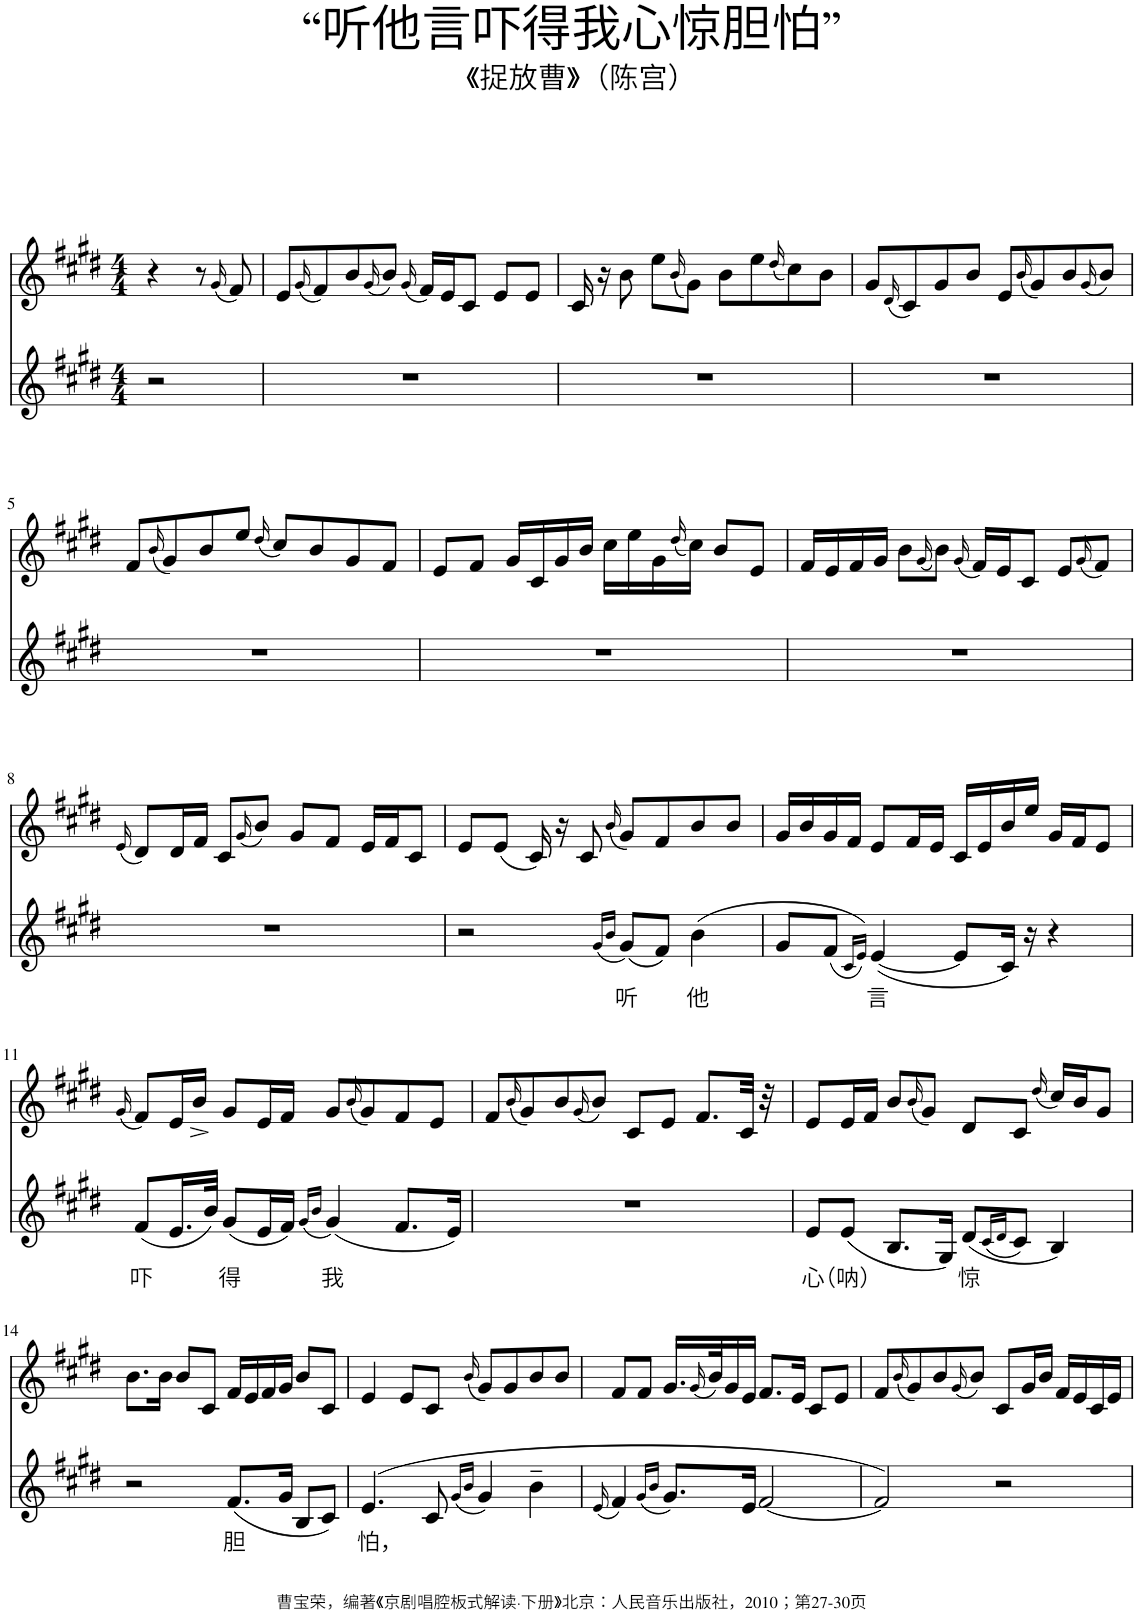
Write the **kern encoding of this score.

**kern	**text	**kern
*part2	*part2	*part1
*staff2	*staff2	*staff1
*I"Piano	*	*I"Piano
*I'Pno	*	*I'Pno
*clefG2	*	*clefG2
*k[f#c#g#d#]	*	*k[f#c#g#d#]
*M4/4	*	*M4/4
=1	=1	=1
2r	.	4r
.	.	8r
.	.	(16qg#/
.	.	8f#/)
=2	=2	=2
1r	.	8e/L
.	.	(16qg#/
.	.	8f#/)
.	.	8b/
.	.	(16qg#/
.	.	8b/J)
.	.	(16qg#/
.	.	16f#/LL)
.	.	16e/J
.	.	8c#/J
.	.	8e/L
.	.	8e/J
=3	=3	=3
1r	.	16c#/
.	.	16r
.	.	8b\
.	.	8ee\L
.	.	(16qb/
.	.	8g#\J)
.	.	8b\L
.	.	8ee\
.	.	(16qdd#/
.	.	8cc#\)
.	.	8b\J
=4	=4	=4
1r	.	8g#/L
.	.	(16qd#/
.	.	8c#/)
.	.	8g#/
.	.	8b/J
.	.	8e/L
.	.	(16qb/
.	.	8g#/)
.	.	8b/
.	.	(16qg#/
.	.	8b/J)
!!LO:LB:g=z
=5	=5	=5
1r	.	8f#/L
.	.	(16qb/
.	.	8g#/)
.	.	8b/
.	.	8ee/J
.	.	(16qdd#/
.	.	8cc#/L)
.	.	8b/
.	.	8g#/
.	.	8f#/J
=6	=6	=6
1r	.	8e/L
.	.	8f#/J
.	.	16g#/LL
.	.	16c#/
.	.	16g#/
.	.	16b/JJ
.	.	16cc#\LL
.	.	16ee\
.	.	16g#\
.	.	(16qdd#/
.	.	16cc#\JJ)
.	.	8b/L
.	.	8e/J
=7	=7	=7
1r	.	16f#/LL
.	.	16e/
.	.	16f#/
.	.	16g#/JJ
.	.	8b\L
.	.	(16qg#/
.	.	8b\J)
.	.	(16qg#/
.	.	16f#/LL)
.	.	16e/J
.	.	8c#/J
.	.	8e/L
.	.	(16qg#/
.	.	8f#/J)
!!LO:LB:g=z
=8	=8	=8
.	.	(16qe/
1r	.	8d#/L)
.	.	16d#/L
.	.	16f#/JJ
.	.	8c#/L
.	.	(16qg#/
.	.	8b/J)
.	.	8g#/L
.	.	8f#/J
.	.	16e/LL
.	.	16f#/J
.	.	8c#/J
=9	=9	=9
2r	.	8e/L
.	.	(8e/J
.	.	16c#/)
.	.	16r
.	.	8c#/
(16qg#/LL	.	.
16qb/JJ	.	(16qb/
!	!LO:LY:b	!
(8g#/L)	听	8g#/L)
8f#/J)	.	8f#/
!	!LO:LY:b	!
(4b\	他	8b/
.	.	8b/J
=10	=10	=10
8g#/L	.	16g#/LL
.	.	16b/
(8f#/J	.	16g#/
.	.	16f#/JJ
16qc#/LL	.	.
16qe/JJ))	.	.
!	!LO:LY:b	!
([4e/	言	8e/L
.	.	16f#/L
.	.	16e/JJ
8e/L]	.	16c#/LL
.	.	16e/
16c#/Jk)	.	16b/
16r	.	16ee/JJ
4r	.	16g#/LL
.	.	16f#/J
.	.	8e/J
!!LO:LB:g=z
=11	=11	=11
.	.	(16qg#/
!	!LO:LY:b	!
(8f#/L	吓	8f#/L)
16.e/L	.	16e/L
.	.	16b^/JJ
32b/JJk)	.	.
!	!LO:LY:b	!
(8g#/L	得	8g#/L
16e/L	.	16e/L
16f#/JJ)	.	16f#/JJ
(16qg#/LL	.	.
16qb/JJ	.	.
!	!LO:LY:b	!
(4g#/)	我	8g#/L
.	.	(16qb/
.	.	8g#/)
8.f#/L	.	8f#/
.	.	8e/J
16e/Jk)	.	.
=12	=12	=12
1r	.	8f#/L
.	.	(16qb/
.	.	8g#/)
.	.	8b/
.	.	(16qg#/
.	.	8b/J)
.	.	8c#/L
.	.	8e/J
.	.	8.f#/L
.	.	32c#/Jkk
.	.	32r
=13	=13	=13
!	!LO:LY:b	!
8e/L	心	8e/L
!	!LO:LY:b	!
(8e/J	（呐）	16e/L
.	.	16f#/JJ
8.B/L	.	8b/L
.	.	(16qb/
.	.	8g#/J)
16G#/Jk)	.	.
!	!LO:LY:b	!
(8d#/L	惊	8d#/L
(16qc#/LL	.	.
16qd#/JJ	.	.
8c#/J)	.	8c#/J
.	.	(16qdd#/
4B/)	.	16cc#/LL)
.	.	16b/J
.	.	8g#/J
!!LO:LB:g=z
=14	=14	=14
2r	.	8.b\L
.	.	16b\Jk
.	.	8b/L
.	.	8c#/J
!	!LO:LY:b	!
(8.f#/L	胆	16f#/LL
.	.	16e/
.	.	16f#/
16g#/Jk	.	16g#/JJ
8B/L	.	8b/L
8c#/J)	.	8c#/J
=15	=15	=15
!	!LO:LY:b	!
(4.e/	怕，	4e/
.	.	8e/L
8c#/	.	8c#/J
(16qg#/LL	.	.
16qb/JJ	.	(16qb/
4g#/)	.	8g#/L)
.	.	8g#/
4b~\	.	8b/
.	.	8b/J
=16	=16	=16
(16qe/	.	.
4f#/)	.	8f#/L
.	.	8f#/J
(16qg#/LL	.	.
16qb/JJ	.	.
8.g#/L)	.	16.g#/LL
.	.	(16qg#/
.	.	32b/K)
.	.	16g#/
16e/Jk	.	16e/JJ
[2f#/	.	8.f#/L
.	.	16e/Jk
.	.	8c#/L
.	.	8e/J
=17	=17	=17
2f#/])	.	8f#/L
.	.	(16qb/
.	.	8g#/)
.	.	8b/
.	.	(16qg#/
.	.	8b/J)
2r	.	8c#/L
.	.	16g#/L
.	.	16b/JJ
.	.	16f#/LL
.	.	16e/
.	.	16c#/
.	.	16e/JJ
=	=	=
*-	*-	*-
